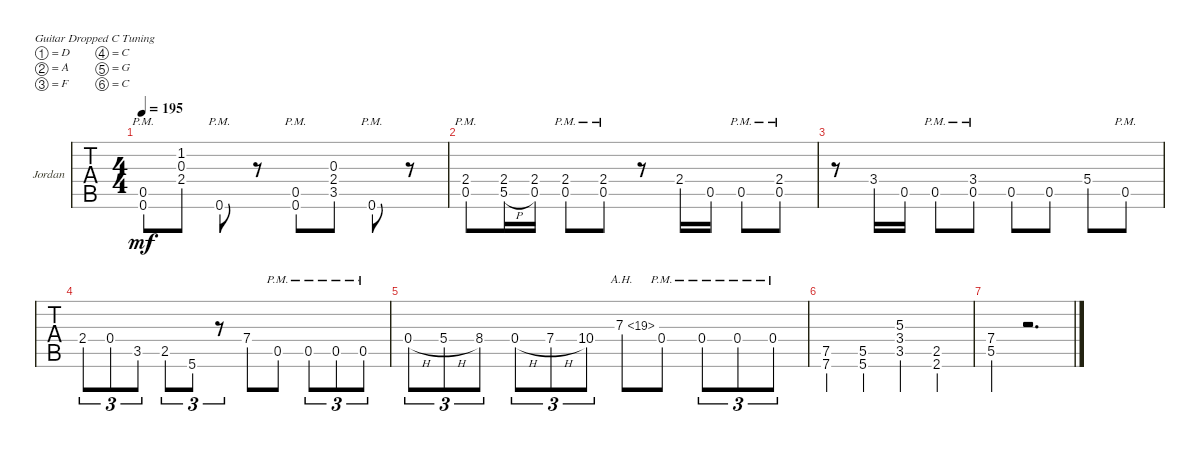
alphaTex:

\bracketExtendMode groupsimilarinstruments
\firstSystemTrackNameOrientation horizontal
\otherSystemsTrackNameOrientation horizontal
\track ("Jordan" "Jordan") {instrument electricguitarclean}
\staff {tabs}
\tuning (D4 A3 F3 C3 G2 C2)
\ts (4 4)
\tempo 195
\clef g2
\ks c
(0.5{pm} 0.6{pm}).8{dy mf} (2.4 0.3 1.2).8 0.6{pm}.8 r.8 (0.5{pm} 0.6{pm}).8 (3.5 2.4 0.3).8 0.6{pm}.8 r.8 |
(0.5{pm} 2.4{pm}).8 (5.5{h} 2.4).16 (0.5 2.4).16 (0.5{pm} 2.4{pm}).8 (0.5{pm} 2.4{pm}).8 r.8 2.4.16 0.5.16 0.5{pm}.8 (0.5{pm} 2.4{pm}).8 |
r.8 3.4.16 0.5.16 0.5{pm}.8 (0.5{pm} 3.4{pm}).8 0.5.8 0.5.8 5.4.8 0.5{pm}.8 |
2.4.8{tu (3 2)} 0.4.8{tu (3 2)} 3.5.8{tu (3 2)} 2.5.8{tu (3 2)} 5.6.8{tu (3 2)} r.8{tu (3 2)} 7.4.8 0.5{pm}.8 0.5{pm}.8{tu (3 2)} 0.5{pm}.8{tu (3 2)} 0.5{pm}.8{tu (3 2)} |
0.4{h}.8{tu (3 2)} 5.4{h}.8{tu (3 2)} 8.4.8{tu (3 2)} 0.4{h}.8{tu (3 2)} 7.4{h}.8{tu (3 2)} 10.4.8{tu (3 2)} 7.3{ah 12}.8 0.4{pm}.8 0.4{pm}.8{tu (3 2)} 0.4{pm}.8{tu (3 2)} 0.4{pm}.8{tu (3 2)} |
(7.5 7.6).4 (5.6 5.5).4 (3.5 3.4 5.3).4 (2.6 2.5).4 |
(5.5 7.4).4 r.2{d}
